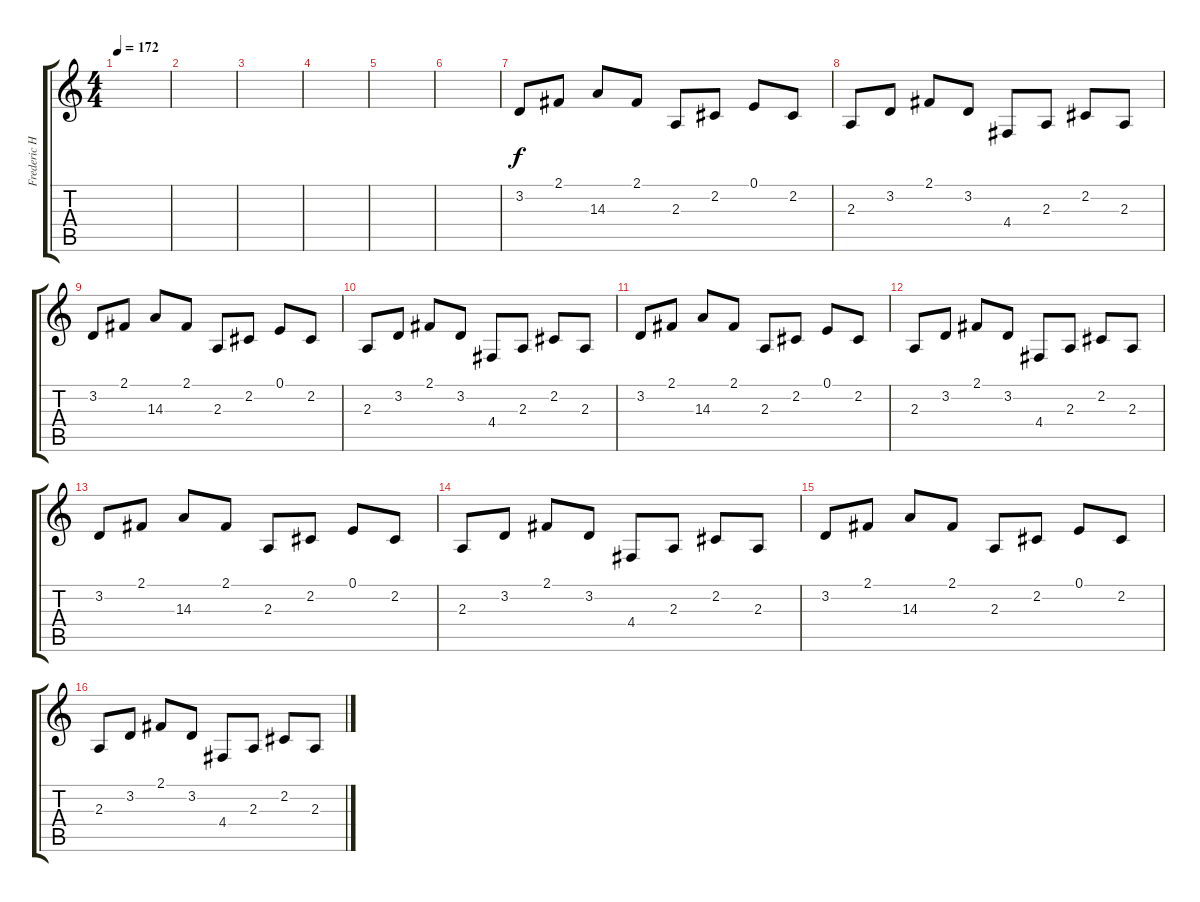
\track ("Frederic Helmer" "Frederic H") {instrument fx8scifi}
\staff {score tabs}
\tuning (E4 B3 G3 D3 A2 E2) {hide}
\ts (4 4)
\tempo 172
\clef g2
\ks c
|
|
|
|
|
|
3.2.8{instrument synthstrings1} 2.1.8 14.3.8 2.1.8 2.3.8 2.2.8 0.1.8 2.2.8 |
2.3.8 3.2.8 2.1.8 3.2.8 4.4.8 2.3.8 2.2.8 2.3.8 |
3.2.8 2.1.8 14.3.8 2.1.8 2.3.8 2.2.8 0.1.8 2.2.8 |
2.3.8 3.2.8 2.1.8 3.2.8 4.4.8 2.3.8 2.2.8 2.3.8 |
3.2.8 2.1.8 14.3.8 2.1.8 2.3.8 2.2.8 0.1.8 2.2.8 |
2.3.8 3.2.8 2.1.8 3.2.8 4.4.8 2.3.8 2.2.8 2.3.8 |
3.2.8 2.1.8 14.3.8 2.1.8 2.3.8 2.2.8 0.1.8 2.2.8 |
2.3.8 3.2.8 2.1.8 3.2.8 4.4.8 2.3.8 2.2.8 2.3.8 |
3.2.8 2.1.8 14.3.8 2.1.8 2.3.8 2.2.8 0.1.8 2.2.8 |
2.3.8 3.2.8 2.1.8 3.2.8 4.4.8 2.3.8 2.2.8 2.3.8
